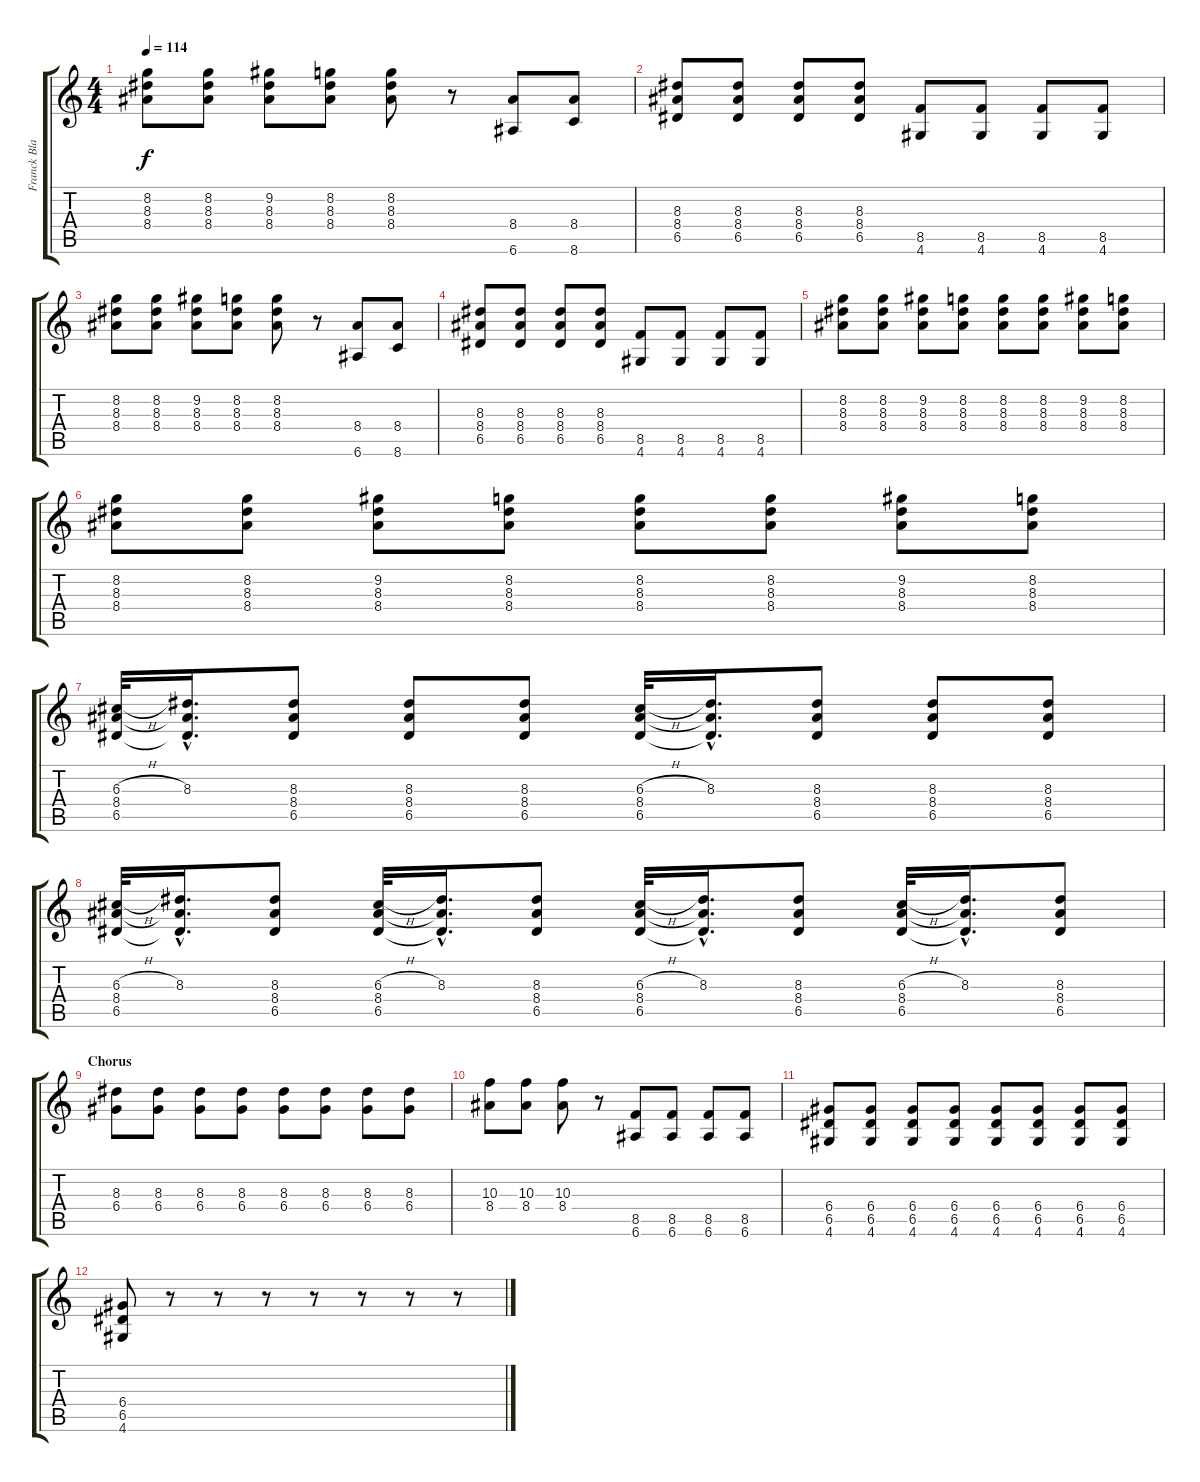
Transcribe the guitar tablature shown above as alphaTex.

\track ("Franck Black" "Franck Bla") {instrument overdrivenguitar}
\staff {score tabs}
\tuning (E4 B3 G3 D3 A2 E2) {hide}
\ts (4 4)
\tempo 114
\clef g2
\ks c
(8.2 8.3 8.4).8{dy f} (8.2 8.3 8.4).8 (9.2 8.3 8.4).8 (8.2 8.3 8.4).8 (8.2 8.3 8.4).8 r.8 (8.4 6.6).8 (8.4 8.6).8 |
(8.3 8.4 6.5).8 (8.3 8.4 6.5).8 (8.3 8.4 6.5).8 (8.3 8.4 6.5).8 (8.5 4.6).8 (8.5 4.6).8 (8.5 4.6).8 (8.5 4.6).8 |
(8.2 8.3 8.4).8 (8.2 8.3 8.4).8 (9.2 8.3 8.4).8 (8.2 8.3 8.4).8 (8.2 8.3 8.4).8 r.8 (8.4 6.6).8 (8.4 8.6).8 |
(8.3 8.4 6.5).8 (8.3 8.4 6.5).8 (8.3 8.4 6.5).8 (8.3 8.4 6.5).8 (8.5 4.6).8 (8.5 4.6).8 (8.5 4.6).8 (8.5 4.6).8 |
(8.2 8.3 8.4).8 (8.2 8.3 8.4).8 (9.2 8.3 8.4).8 (8.2 8.3 8.4).8 (8.2 8.3 8.4).8 (8.2 8.3 8.4).8 (9.2 8.3 8.4).8 (8.2 8.3 8.4).8 |
(8.2 8.3 8.4).8 (8.2 8.3 8.4).8 (9.2 8.3 8.4).8 (8.2 8.3 8.4).8 (8.2 8.3 8.4).8 (8.2 8.3 8.4).8 (9.2 8.3 8.4).8 (8.2 8.3 8.4).8 |
(6.3{h} 8.4 6.5).32 (8.3{hac} 8.4{hac t} 6.5{hac t}).16{d} (8.3 8.4 6.5).8 (8.3 8.4 6.5).8 (8.3 8.4 6.5).8 (6.3{h} 8.4 6.5).32 (8.3{hac} 8.4{hac t} 6.5{hac t}).16{d} (8.3 8.4 6.5).8 (8.3 8.4 6.5).8 (8.3 8.4 6.5).8 |
(6.3{h} 8.4 6.5).32 (8.3{hac} 8.4{hac t} 6.5{hac t}).16{d} (8.3 8.4 6.5).8 (6.3{h} 8.4 6.5).32 (8.3{hac} 8.4{hac t} 6.5{hac t}).16{d} (8.3 8.4 6.5).8 (6.3{h} 8.4 6.5).32 (8.3{hac} 8.4{hac t} 6.5{hac t}).16{d} (8.3 8.4 6.5).8 (6.3{h} 8.4 6.5).32 (8.3{hac} 8.4{hac t} 6.5{hac t}).16{d} (8.3 8.4 6.5).8 |
\section ("" "Chorus")
(8.3 6.4).8 (8.3 6.4).8 (8.3 6.4).8 (8.3 6.4).8 (8.3 6.4).8 (8.3 6.4).8 (8.3 6.4).8 (8.3 6.4).8 |
(10.3 8.4).8 (10.3 8.4).8 (10.3 8.4).8 r.8 (8.5 6.6).8 (8.5 6.6).8 (8.5 6.6).8 (8.5 6.6).8 |
(6.4 6.5 4.6).8 (6.4 6.5 4.6).8 (6.4 6.5 4.6).8 (6.4 6.5 4.6).8 (6.4 6.5 4.6).8 (6.4 6.5 4.6).8 (6.4 6.5 4.6).8 (6.4 6.5 4.6).8 |
(6.4 6.5 4.6).8 r.8 r.8 r.8 r.8 r.8 r.8 r.8
